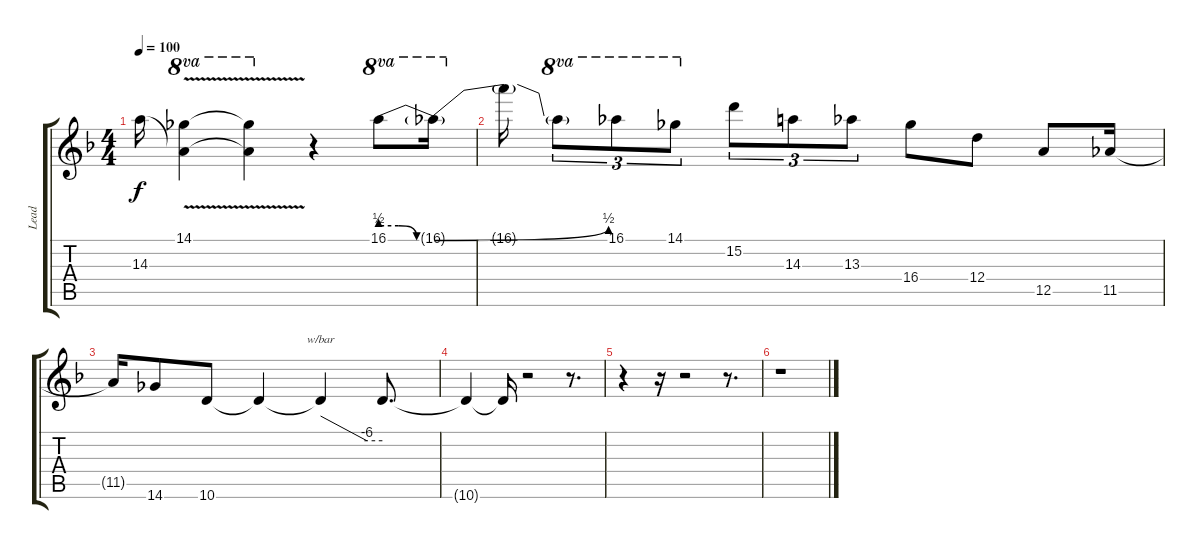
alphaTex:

\track ("Lead" "Lead") {instrument acousticguitarnylon}
\staff {score tabs}
\tuning (E4 B3 G3 D3 A2 E2) {hide}
\ts (4 4)
\tempo 100
\clef g2
\ks f
14.3.16{dy f} (14.1{v} 14.3{v t}).4{ot 8va} (14.1{v t} 14.3{v t}).4{ot 8va} r.4 16.1{be (custom 0 2 20 2 40 0 60 0)}.8{ot 8va} 16.1{be (bend 0 0 60 2) t}.16{ot 8va} |
16.1{t}.16 16.1{t}.8{tu (3 2) ot 8va} 16.1.8{tu (3 2) ot 8va} 14.1.8{tu (3 2) ot 8va} 15.2.8{tu (3 2)} 14.3.8{tu (3 2)} 13.3.8{tu (3 2)} 16.4.8 12.4.8 12.5.8 11.5.16 |
11.5{t}.16 14.6.8 10.6.8 10.6{t}.4 10.6{t}.4{tbe (custom default 0 0 45 -24 60 -24)} 10.6{t}.8{d} |
10.6{t}.4 10.6{t}.16 r.2 r.8{d} |
r.4 r.16 r.2 r.8{d} |
r.1
